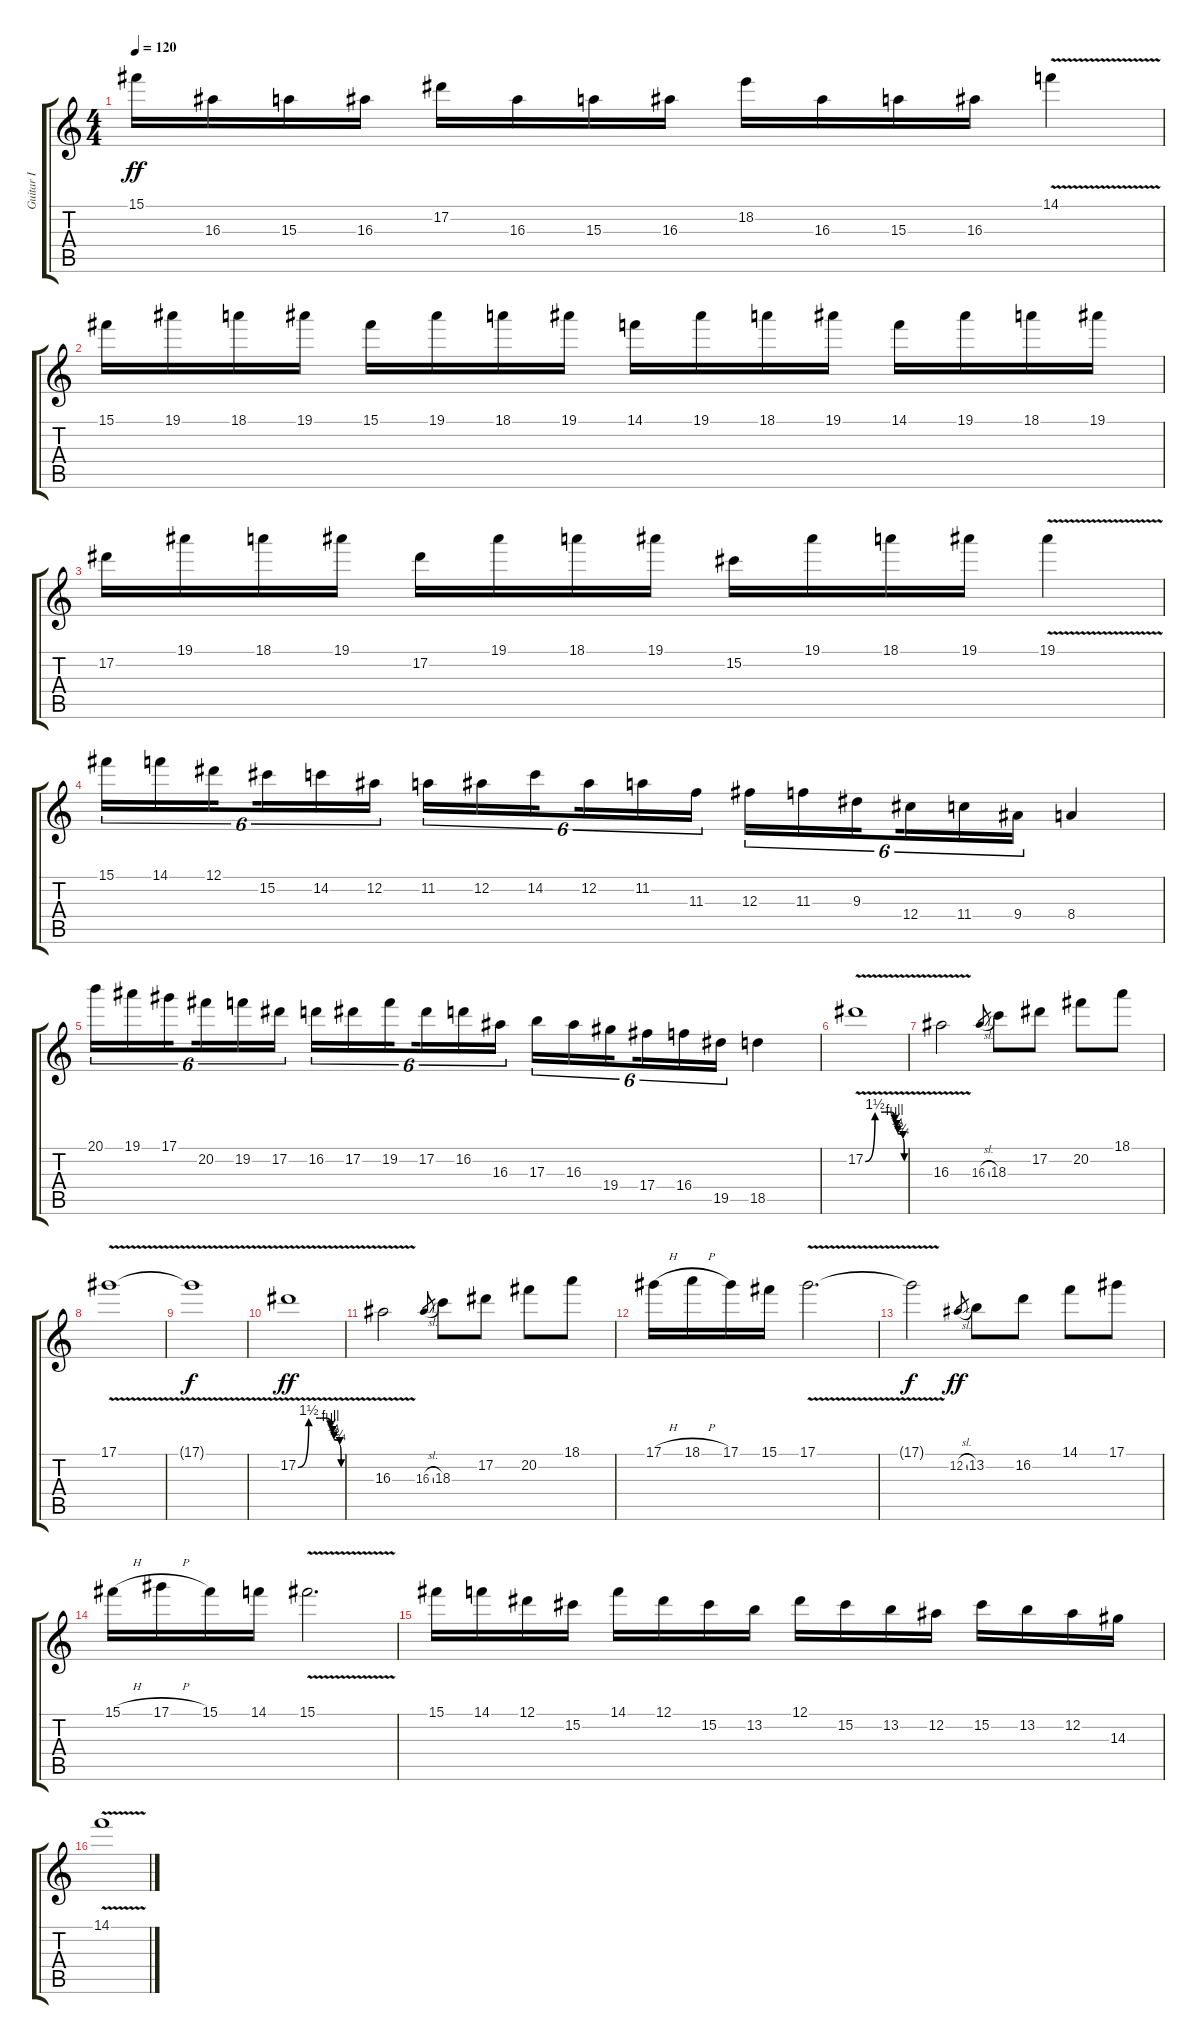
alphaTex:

\track ("Guitar I" "Guitar I") {instrument overdrivenguitar}
\staff {score tabs}
\tuning (Eb4 Bb3 Gb3 Db3 Ab2 Eb2) {hide}
\ts (4 4)
\tempo 120
\clef g2
\ks c
15.1.16{dy ff} 16.3.16 15.3.16 16.3.16 17.2.16 16.3.16 15.3.16 16.3.16 18.2.16 16.3.16 15.3.16 16.3.16 14.1{v}.4 |
15.1.16 19.1.16 18.1.16 19.1.16 15.1.16 19.1.16 18.1.16 19.1.16 14.1.16 19.1.16 18.1.16 19.1.16 14.1.16 19.1.16 18.1.16 19.1.16 |
17.2.16 19.1.16 18.1.16 19.1.16 17.2.16 19.1.16 18.1.16 19.1.16 15.2.16 19.1.16 18.1.16 19.1.16 19.1{v}.4 |
15.1.16{tu (6 4)} 14.1.16{tu (6 4)} 12.1.16{tu (6 4) beam splitsecondary} 15.2.16{tu (6 4)} 14.2.16{tu (6 4)} 12.2.16{tu (6 4)} 11.2.16{tu (6 4)} 12.2.16{tu (6 4)} 14.2.16{tu (6 4) beam splitsecondary} 12.2.16{tu (6 4)} 11.2.16{tu (6 4)} 11.3.16{tu (6 4)} 12.3.16{tu (6 4)} 11.3.16{tu (6 4)} 9.3.16{tu (6 4) beam splitsecondary} 12.4.16{tu (6 4)} 11.4.16{tu (6 4)} 9.4.16{tu (6 4)} 8.4.4 |
20.1.16{tu (6 4)} 19.1.16{tu (6 4)} 17.1.16{tu (6 4) beam splitsecondary} 20.2.16{tu (6 4)} 19.2.16{tu (6 4)} 17.2.16{tu (6 4)} 16.2.16{tu (6 4)} 17.2.16{tu (6 4)} 19.2.16{tu (6 4) beam splitsecondary} 17.2.16{tu (6 4)} 16.2.16{tu (6 4)} 16.3.16{tu (6 4)} 17.3.16{tu (6 4)} 16.3.16{tu (6 4)} 19.4.16{tu (6 4) beam splitsecondary} 17.4.16{tu (6 4)} 16.4.16{tu (6 4)} 19.5.16{tu (6 4)} 18.5.4 |
17.2{be (custom 0 0 15 6 30 6 40 6 45 4 48 3 50 2 58 1 60 0) v}.1 |
16.3{v}.2 16.3{sl}.8{gr} 18.3.8 17.2.8 20.2.8 18.1.8 |
17.1{v}.1 |
17.1{t}.1{dy f} |
17.2{be (custom 0 0 15 6 30 6 40 6 45 4 48 3 50 2 58 1 60 0) v}.1{dy ff} |
16.3{v}.2 16.3{sl}.8{gr} 18.3.8 17.2.8 20.2.8 18.1.8 |
17.1{h}.16 18.1{h}.16 17.1.16 15.1.16 17.1{v}.2{d} |
17.1{t}.2{dy f} 12.2{sl}.8{gr dy ff} 13.2.8 16.2.8 14.1.8 17.1.8 |
15.1{h}.16 17.1{h}.16 15.1.16 14.1.16 15.1{v}.2{d} |
15.1.16 14.1.16 12.1.16 15.2.16 14.1.16 12.1.16 15.2.16 13.2.16 12.1.16 15.2.16 13.2.16 12.2.16 15.2.16 13.2.16 12.2.16 14.3.16 |
14.1{v}.1
